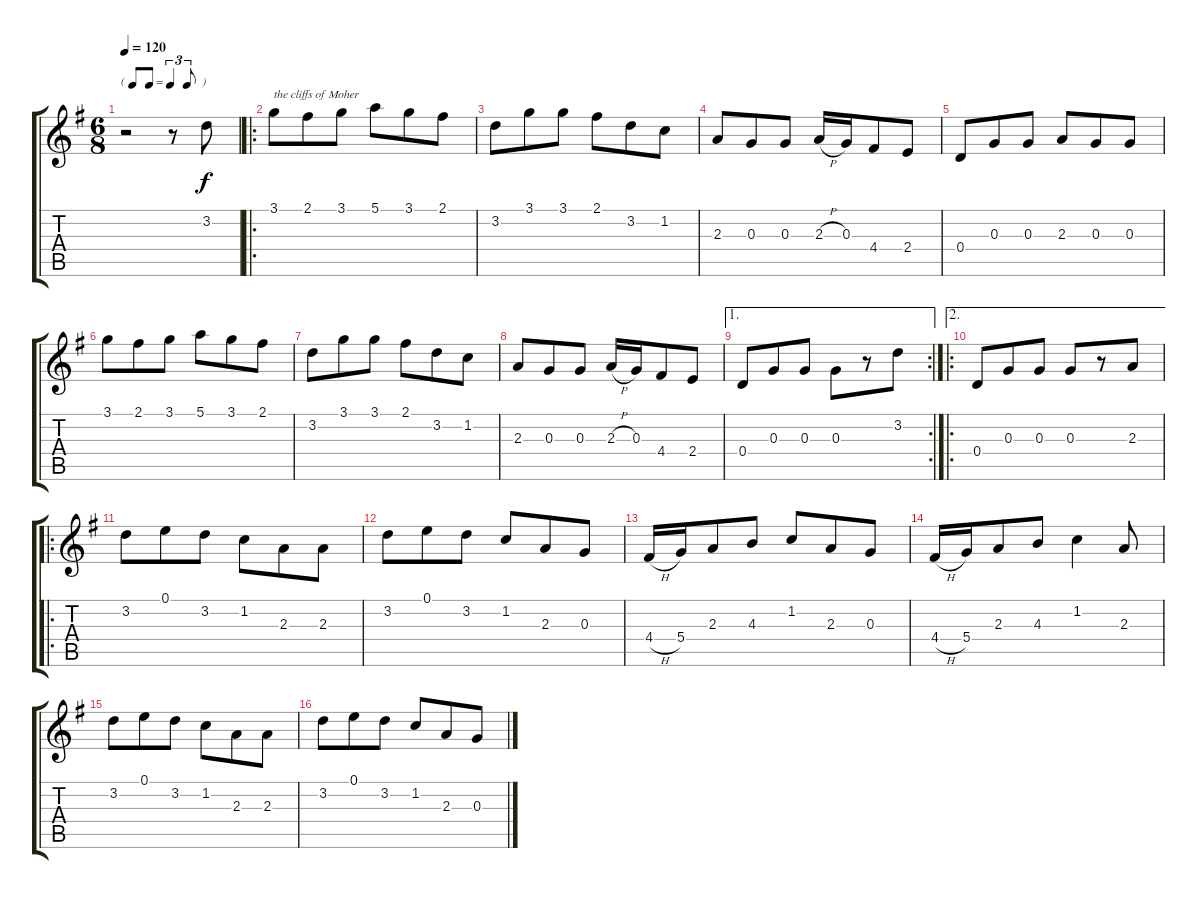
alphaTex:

\track "" {instrument acousticguitarnylon}
\staff {score tabs}
\tuning (E4 B3 G3 D3 A2 E2) {hide}
\ts (6 8)
\tf triplet8th
\tempo 120
\clef g2
\ks g
r.2{dy f instrument acousticguitarnylon} r.8 3.2.8 |
\ro
3.1.8{txt "the cliffs of Moher"} 2.1.8 3.1.8 5.1.8 3.1.8 2.1.8 |
3.2.8 3.1.8 3.1.8 2.1.8 3.2.8 1.2.8 |
2.3.8 0.3.8 0.3.8 2.3{h}.16 0.3.16 4.4.8 2.4.8 |
0.4.8 0.3.8 0.3.8 2.3.8 0.3.8 0.3.8 |
3.1.8 2.1.8 3.1.8 5.1.8 3.1.8 2.1.8 |
3.2.8 3.1.8 3.1.8 2.1.8 3.2.8 1.2.8 |
2.3.8 0.3.8 0.3.8 2.3{h}.16 0.3.16 4.4.8 2.4.8 |
\ae 1
\rc 2
0.4.8 0.3.8 0.3.8 0.3.8 r.8 3.2.8 |
\ae 2
\ro
0.4.8 0.3.8 0.3.8 0.3.8 r.8 2.3.8 |
\ro
3.2.8 0.1.8 3.2.8 1.2.8 2.3.8 2.3.8 |
3.2.8 0.1.8 3.2.8 1.2.8 2.3.8 0.3.8 |
4.4{h}.16 5.4.16 2.3.8 4.3.8 1.2.8 2.3.8 0.3.8 |
4.4{h}.16 5.4.16 2.3.8 4.3.8 1.2.4 2.3.8 |
3.2.8 0.1.8 3.2.8 1.2.8 2.3.8 2.3.8 |
3.2.8 0.1.8 3.2.8 1.2.8 2.3.8 0.3.8
